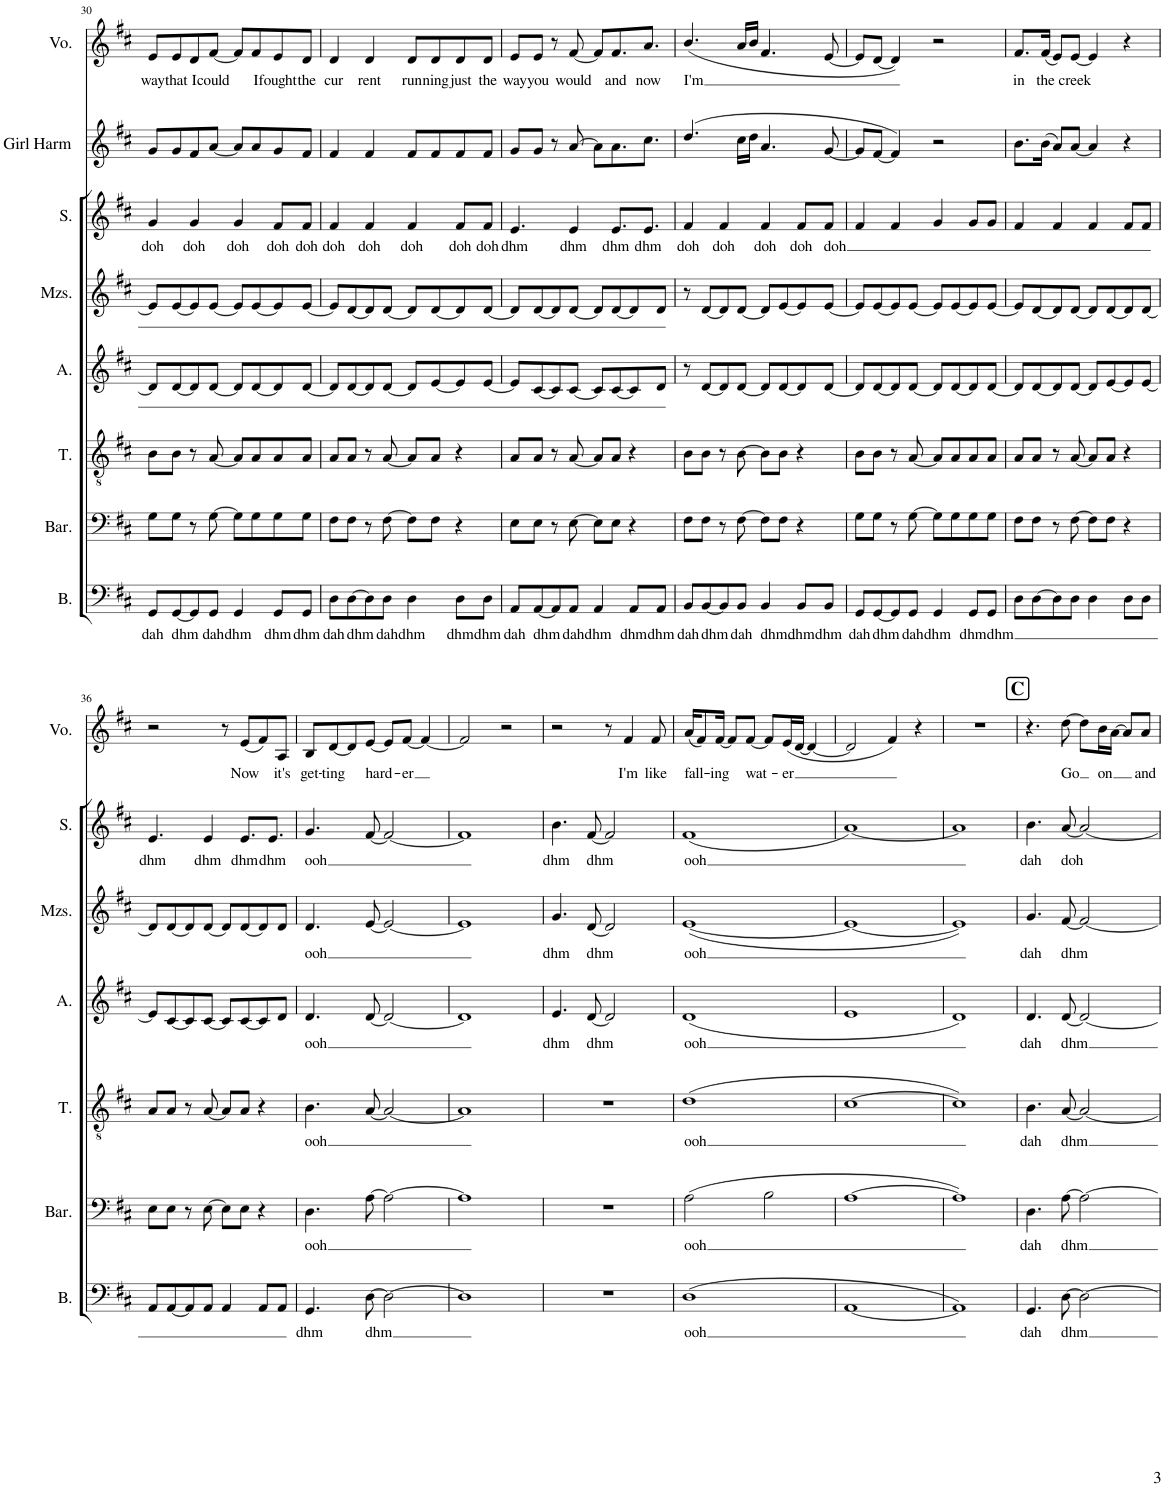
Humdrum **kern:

**kern	**text	**kern	**text	**kern	**text	**kern	**text	**kern	**text	**kern	**text	**kern	**kern	**text
*part8	*part8	*part7	*part7	*part6	*part6	*part5	*part5	*part4	*part4	*part3	*part3	*part2	*part1	*part1
*staff8	*staff8	*staff7	*staff7	*staff6	*staff6	*staff5	*staff5	*staff4	*staff4	*staff3	*staff3	*staff2	*staff1	*staff1
*I"Bass	*	*I"Baritone	*	*I"Tenor	*	*I"Alto	*	*I"Mezzo-soprano	*	*I"Soprano	*	*I"Harm 1	*I"Voice	*
*I'B.	*	*I'Bar.	*	*I'T.	*	*I'A.	*	*I'Mzs.	*	*I'S.	*	*	*I'Vo.	*
!!LO:PB:g=z
*clefF4	*	*clefF4	*	*clefGv2	*	*clefG2	*	*clefG2	*	*clefG2	*	*clefG2	*clefG2	*
*k[f#c#]	*	*k[f#c#]	*	*k[f#c#]	*	*k[f#c#]	*	*k[f#c#]	*	*k[f#c#]	*	*k[f#c#]	*k[f#c#]	*
*M4/4	*	*M4/4	*	*M4/4	*	*M4/4	*	*M4/4	*	*M4/4	*	*M4/4	*M4/4	*
=30	=30	=30	=30	=30	=30	=30	=30	=30	=30	=30	=30	=30	=30	=30
!	!LO:LY:b	!	!	!	!	!	!	!	!	!	!LO:LY:b	!	!	!LO:LY:b
8GG/L	dah	8G\L	.	8B\L	.	8d/L]	.	8e/L]	.	4g/	doh	8g/L	8e/L	way
!	!LO:LY:b	!	!	!	!	!	!	!	!	!	!	!	!	!LO:LY:b
[8GG/	dhm	8G\J	.	8B\J	.	[8d/	.	[8e/	.	.	.	8g/	8e/	that
!	!	!	!	!	!	!	!	!	!	!	!LO:LY:b	!	!	!LO:LY:b
8GG/]	.	8r	.	8r	.	8d/]	.	8e/]	.	4g/	doh	8f#/	8d/	I
!	!LO:LY:b	!	!	!	!	!	!	!	!	!	!	!	!	!LO:LY:b
8GG/J	dah	[8G\	.	[8A/	.	[8d/J	.	[8e/J	.	.	.	[8a/J	[8f#/J	could
!	!LO:LY:b	!	!	!	!	!	!	!	!	!	!LO:LY:b	!	!	!
4GG/	dhm	8G\L]	.	8A/L]	.	8d/L]	.	8e/L]	.	4g/	doh	8a/L]	8f#/L]	.
!	!	!	!	!	!	!	!	!	!	!	!	!	!	!LO:LY:b
.	.	8G\	.	8A/	.	[8d/	.	[8e/	.	.	.	8a/	8f#/	I
!	!LO:LY:b	!	!	!	!	!	!	!	!	!	!LO:LY:b	!	!	!LO:LY:b
8GG/L	dhm	8G\	.	8A/	.	8d/]	.	8e/]	.	8f#/L	doh	8g/	8e/	fought
!	!LO:LY:b	!	!	!	!	!	!	!	!	!	!LO:LY:b	!	!	!LO:LY:b
8GG/J	dhm	8G\J	.	8A/J	.	[8d/J	.	[8e/J	.	8f#/J	doh	8f#/J	8d/J	the
=31	=31	=31	=31	=31	=31	=31	=31	=31	=31	=31	=31	=31	=31	=31
!	!LO:LY:b	!	!	!	!	!	!	!	!	!	!LO:LY:b	!	!	!LO:LY:b
8D\L	dah	8F#\L	.	8A/L	.	8d/L]	.	8e/L]	.	4f#/	doh	4f#/	4d/	cur
!	!LO:LY:b	!	!	!	!	!	!	!	!	!	!	!	!	!
[8D\	dhm	8F#\J	.	8A/J	.	[8d/	.	[8d/	.	.	.	.	.	.
!	!	!	!	!	!	!	!	!	!	!	!LO:LY:b	!	!	!LO:LY:b
8D\]	.	8r	.	8r	.	8d/]	.	8d/]	.	4f#/	doh	4f#/	4d/	rent
!	!LO:LY:b	!	!	!	!	!	!	!	!	!	!	!	!	!
8D\J	dah	[8F#\	.	[8A/	.	[8d/J	.	[8d/J	.	.	.	.	.	.
!	!LO:LY:b	!	!	!	!	!	!	!	!	!	!LO:LY:b	!	!	!LO:LY:b
4D\	dhm	8F#\L]	.	8A/L]	.	8d/L]	.	8d/L]	.	4f#/	doh	8f#/L	8d/L	run
!	!	!	!	!	!	!	!	!	!	!	!	!	!	!LO:LY:b
.	.	8F#\J	.	8A/J	.	[8e/	.	[8d/	.	.	.	8f#/	8d/	ning
!	!LO:LY:b	!	!	!	!	!	!	!	!	!	!LO:LY:b	!	!	!LO:LY:b
8D\L	dhm	4r	.	4r	.	8e/]	.	8d/]	.	8f#/L	doh	8f#/	8d/	just
!	!LO:LY:b	!	!	!	!	!	!	!	!	!	!LO:LY:b	!	!	!LO:LY:b
8D\J	dhm	.	.	.	.	[8e/J	.	[8d/J	.	8f#/J	doh	8f#/J	8d/J	the
=32	=32	=32	=32	=32	=32	=32	=32	=32	=32	=32	=32	=32	=32	=32
!	!LO:LY:b	!	!	!	!	!	!	!	!	!	!LO:LY:b	!	!	!LO:LY:b
8AA/L	dah	8E\L	.	8A/L	.	8e/L]	.	8d/L]	.	4.e/	dhm	8g/L	8e/L	way
!	!LO:LY:b	!	!	!	!	!	!	!	!	!	!	!	!	!LO:LY:b
[8AA/	dhm	8E\J	.	8A/J	.	[8c#/	.	[8d/	.	.	.	8g/J	8e/J	you
8AA/]	.	8r	.	8r	.	8c#/]	.	8d/]	.	.	.	8r	8r	.
!	!LO:LY:b	!	!	!	!	!	!	!	!	!	!LO:LY:b	!	!	!LO:LY:b
8AA/J	dah	[8E\	.	[8A/	.	[8c#/J	.	[8d/J	.	4e/	dhm	[8a/	[8f#/	would
!	!LO:LY:b	!	!	!	!	!	!	!	!	!	!	!	!	!
4AA/	dhm	8E\L]	.	8A/L]	.	8c#/L]	.	8d/L]	.	.	.	8a\L]	8f#/L]	.
!	!	!	!	!	!	!	!	!	!	!	!LO:LY:b	!	!	!LO:LY:b
.	.	8E\J	.	8A/J	.	[8c#/	.	[8d/	.	8.e/L	dhm	8.a\	8.f#/	and
!	!LO:LY:b	!	!	!	!	!	!	!	!	!	!	!	!	!
8AA/L	dhm	4r	.	4r	.	8c#/]	.	8d/]	.	.	.	.	.	.
!	!	!	!	!	!	!	!	!	!	!	!LO:LY:b	!	!	!LO:LY:b
.	.	.	.	.	.	.	.	.	.	8.e/J	dhm	8.cc#\J	8.a/J	now
!	!LO:LY:b	!	!	!	!	!	!	!	!	!	!	!	!	!
8AA/J	dhm	.	.	.	.	8d/J	.	8d/J	.	.	.	.	.	.
=33	=33	=33	=33	=33	=33	=33	=33	=33	=33	=33	=33	=33	=33	=33
!	!LO:LY:b	!	!	!	!	!	!	!	!	!	!LO:LY:b	!	!	!LO:LY:b
8BB/L	dah	8F#\L	.	8B\L	.	8r	.	8r	.	4f#/	doh	(4.dd/	(4.b/	I'm
!	!LO:LY:b	!	!	!	!	!	!	!	!	!	!	!	!	!
[8BB/	dhm	8F#\J	.	8B\J	.	[8d/L	.	[8d/L	.	.	.	.	.	.
!	!	!	!	!	!	!	!	!	!	!	!LO:LY:b	!	!	!
8BB/]	.	8r	.	8r	.	8d/]	.	8d/]	.	4f#/	doh	.	.	.
!	!LO:LY:b	!	!	!	!	!	!	!	!	!	!	!	!	!
8BB/J	dah	[8F#\	.	[8B\	.	[8d/J	.	[8d/J	.	.	.	16cc#\LL	16a/LL	.
.	.	.	.	.	.	.	.	.	.	.	.	16dd\JJ	16b/JJ	.
!	!LO:LY:b	!	!	!	!	!	!	!	!	!	!LO:LY:b	!	!	!
4BB/	dhm	8F#\L]	.	8B\L]	.	8d/L]	.	8d/L]	.	4f#/	doh	4.a/	4.f#/	.
.	.	8F#\J	.	8B\J	.	[8d/	.	[8e/	.	.	.	.	.	.
!	!LO:LY:b	!	!	!	!	!	!	!	!	!	!LO:LY:b	!	!	!
8BB/L	dhm	4r	.	4r	.	8d/]	.	8e/]	.	8f#/L	doh	.	.	.
!	!LO:LY:b	!	!	!	!	!	!	!	!	!	!LO:LY:b	!	!	!
8BB/J	dhm	.	.	.	.	[8d/J	.	[8e/J	.	8f#/J	doh	[8g/	[8e/	.
=34	=34	=34	=34	=34	=34	=34	=34	=34	=34	=34	=34	=34	=34	=34
!	!LO:LY:b	!	!	!	!	!	!	!	!	!	!	!	!	!
8GG/L	dah	8G\L	.	8B\L	.	8d/L]	.	8e/L]	.	4f#/	.	8g/L]	8e/L]	.
!	!LO:LY:b	!	!	!	!	!	!	!	!	!	!	!	!	!
[8GG/	dhm	8G\J	.	8B\J	.	[8d/	.	[8e/	.	.	.	[8f#/J	[8d/J	.
8GG/]	.	8r	.	8r	.	8d/]	.	8e/]	.	4f#/	.	4f#/])	4d/])	.
!	!LO:LY:b	!	!	!	!	!	!	!	!	!	!	!	!	!
8GG/J	dah	[8G\	.	[8A/	.	[8d/J	.	[8e/J	.	.	.	.	.	.
!	!LO:LY:b	!	!	!	!	!	!	!	!	!	!	!	!	!
4GG/	dhm	8G\L]	.	8A/L]	.	8d/L]	.	8e/L]	.	4g/	.	2r	2r	.
.	.	8G\	.	8A/	.	[8d/	.	[8e/	.	.	.	.	.	.
!	!LO:LY:b	!	!	!	!	!	!	!	!	!	!	!	!	!
8GG/L	dhm	8G\	.	8A/	.	8d/]	.	8e/]	.	8g/L	.	.	.	.
!	!LO:LY:b	!	!	!	!	!	!	!	!	!	!	!	!	!
8GG/J	dhm	8G\J	.	8A/J	.	[8d/J	.	[8e/J	.	8g/J	.	.	.	.
=35	=35	=35	=35	=35	=35	=35	=35	=35	=35	=35	=35	=35	=35	=35
!	!	!	!	!	!	!	!	!	!	!	!	!	!	!LO:LY:b
8D\L	.	8F#\L	.	8A/L	.	8d/L]	.	8e/L]	.	4f#/	.	8.b\L	8.f#/L	in
[8D\	.	8F#\J	.	8A/J	.	[8d/	.	[8d/	.	.	.	.	.	.
!	!	!	!	!	!	!	!	!	!	!	!	!	!	!LO:LY:b
.	.	.	.	.	.	.	.	.	.	.	.	(16b\Jk	(16f#/Jk	the
8D\]	.	8r	.	8r	.	8d/]	.	8d/]	.	4f#/	.	8a/L)	8e/L)	.
!	!	!	!	!	!	!	!	!	!	!	!	!	!	!LO:LY:b
8D\J	.	[8F#\	.	[8A/	.	[8d/J	.	[8d/J	.	.	.	[8a/J	[8e/J	creek
4D\	.	8F#\L]	.	8A/L]	.	8d/L]	.	8d/L]	.	4f#/	.	4a/]	4e/]	.
.	.	8F#\J	.	8A/J	.	[8e/	.	[8d/	.	.	.	.	.	.
8D\L	.	4r	.	4r	.	8e/]	.	8d/]	.	8f#/L	.	4r	4r	.
8D\J	.	.	.	.	.	[8e/J	.	[8d/J	.	8f#/J	.	.	.	.
!!LO:LB:g=z
=36	=36	=36	=36	=36	=36	=36	=36	=36	=36	=36	=36	=36	=36	=36
!	!	!	!	!	!	!	!	!	!	!	!LO:LY:b	!	!	!
8AA/L	.	8E\L	.	8A/L	.	8e/L]	.	8d/L]	.	4.e/	dhm	1r	2r	.
[8AA/	.	8E\J	.	8A/J	.	[8c#/	.	[8d/	.	.	.	.	.	.
8AA/]	.	8r	.	8r	.	8c#/]	.	8d/]	.	.	.	.	.	.
!	!	!	!	!	!	!	!	!	!	!	!LO:LY:b	!	!	!
8AA/J	.	[8E\	.	[8A/	.	[8c#/J	.	[8d/J	.	4e/	dhm	.	.	.
4AA/	.	8E\L]	.	8A/L]	.	8c#/L]	.	8d/L]	.	.	.	.	8r	.
!	!	!	!	!	!	!	!	!	!	!	!LO:LY:b	!	!	!LO:LY:b
.	.	8E\J	.	8A/J	.	[8c#/	.	[8d/	.	8.e/L	dhm	.	(8e/L	Now
8AA/L	.	4r	.	4r	.	8c#/]	.	8d/]	.	.	.	.	8f#/)	.
!	!	!	!	!	!	!	!	!	!	!	!LO:LY:b	!	!	!
.	.	.	.	.	.	.	.	.	.	8.e/J	dhm	.	.	.
!	!	!	!	!	!	!	!	!	!	!	!	!	!	!LO:LY:b
8AA/J	.	.	.	.	.	8d/J	.	8d/J	.	.	.	.	8A/J	it's
=37	=37	=37	=37	=37	=37	=37	=37	=37	=37	=37	=37	=37	=37	=37
!	!LO:LY:b	!	!LO:LY:b	!	!LO:LY:b	!	!LO:LY:b	!	!LO:LY:b	!	!LO:LY:b	!	!	!LO:LY:b
4.GG/	dhm	4.D\	ooh	4.B\	ooh	4.d/	ooh	4.d/	ooh	4.g/	ooh	1r	8B/L	get-
!	!	!	!	!	!	!	!	!	!	!	!	!	!	!LO:LY:b
.	.	.	.	.	.	.	.	.	.	.	.	.	[8d/	-ting
.	.	.	.	.	.	.	.	.	.	.	.	.	8d/]	.
!	!LO:LY:b	!	!	!	!	!	!	!	!	!	!	!	!	!LO:LY:b
[8D\	dhm	[8A\	.	[8A/	.	[8d/	.	[8e/	.	[8f#/	.	.	[8e/J	hard-
2D\_	.	2A\_	.	2A/_	.	2d/_	.	2e/_	.	2f#/_	.	.	8e/L]	.
!	!	!	!	!	!	!	!	!	!	!	!	!	!	!LO:LY:b
.	.	.	.	.	.	.	.	.	.	.	.	.	[8f#/J	-er
.	.	.	.	.	.	.	.	.	.	.	.	.	4f#/_	.
=38	=38	=38	=38	=38	=38	=38	=38	=38	=38	=38	=38	=38	=38	=38
1D]	.	1A]	.	1A]	.	1d]	.	1e]	.	1f#]	.	1r	2f#/]	.
.	.	.	.	.	.	.	.	.	.	.	.	.	2r	.
=39	=39	=39	=39	=39	=39	=39	=39	=39	=39	=39	=39	=39	=39	=39
!	!	!	!	!	!	!	!LO:LY:b	!	!LO:LY:b	!	!LO:LY:b	!	!	!
1r	.	1r	.	1r	.	4.e/	dhm	4.g/	dhm	4.b\	dhm	1r	2r	.
!	!	!	!	!	!	!	!LO:LY:b	!	!LO:LY:b	!	!LO:LY:b	!	!	!
.	.	.	.	.	.	[8d/	dhm	[8d/	dhm	[8f#/	dhm	.	.	.
.	.	.	.	.	.	2d/]	.	2d/]	.	2f#/]	.	.	8r	.
!	!	!	!	!	!	!	!	!	!	!	!	!	!	!LO:LY:b
.	.	.	.	.	.	.	.	.	.	.	.	.	4f#/	I'm
!	!	!	!	!	!	!	!	!	!	!	!	!	!	!LO:LY:b
.	.	.	.	.	.	.	.	.	.	.	.	.	8f#/	like
=40	=40	=40	=40	=40	=40	=40	=40	=40	=40	=40	=40	=40	=40	=40
!	!LO:LY:b	!	!LO:LY:b	!	!LO:LY:b	!	!LO:LY:b	!	!LO:LY:b	!	!LO:LY:b	!	!	!LO:LY:b
(1D	ooh	(2A\	ooh	(1d	ooh	(1d	ooh	([1e	ooh	(1f#	ooh	1r	(16a/KL	fall-
.	.	.	.	.	.	.	.	.	.	.	.	.	8f#/)	.
!	!	!	!	!	!	!	!	!	!	!	!	!	!	!LO:LY:b
.	.	.	.	.	.	.	.	.	.	.	.	.	[16f#/Jk	-ing
.	.	.	.	.	.	.	.	.	.	.	.	.	8f#/L]	.
!	!	!	!	!	!	!	!	!	!	!	!	!	!	!LO:LY:b
.	.	.	.	.	.	.	.	.	.	.	.	.	[8f#/J	wat-
.	.	2B\	.	.	.	.	.	.	.	.	.	.	8f#/L]	.
!	!	!	!	!	!	!	!	!	!	!	!	!	!	!LO:LY:b
.	.	.	.	.	.	.	.	.	.	.	.	.	(16e/L	-er
.	.	.	.	.	.	.	.	.	.	.	.	.	[16d/JJ	.
.	.	.	.	.	.	.	.	.	.	.	.	.	4d/_	.
=41	=41	=41	=41	=41	=41	=41	=41	=41	=41	=41	=41	=41	=41	=41
[1AA	.	[1A	.	[1c#	.	1e	.	1e_	.	[1a)	.	1r	2d/]	.
.	.	.	.	.	.	.	.	.	.	.	.	.	4f#/)	.
.	.	.	.	.	.	.	.	.	.	.	.	.	4r	.
=42	=42	=42	=42	=42	=42	=42	=42	=42	=42	=42	=42	=42	=42	=42
1AA])	.	1A])	.	1c#])	.	1d)	.	1e])	.	1a]	.	1r	1r	.
!!LO:REH:place=s1:a:B:cj:fs=14:t=C
=43	=43	=43	=43	=43	=43	=43	=43	=43	=43	=43	=43	=43	=43	=43
!	!LO:LY:b	!	!LO:LY:b	!	!LO:LY:b	!	!LO:LY:b	!	!LO:LY:b	!	!LO:LY:b	!	!	!
4.GG/	dah	4.D\	dah	4.B\	dah	4.d/	dah	4.g/	dah	4.b\	dah	1r	4.r	.
!	!LO:LY:b	!	!LO:LY:b	!	!LO:LY:b	!	!LO:LY:b	!	!LO:LY:b	!	!LO:LY:b	!	!	!LO:LY:b
[8D\	dhm	[8A\	dhm	[8A/	dhm	[8d/	dhm	[8f#/	dhm	[8a/	doh	.	[8dd\	Go
2D\_	.	2A\_	.	2A/_	.	2d/_	.	2f#/_	.	2a/_	.	.	8dd\L]	.
!	!	!	!	!	!	!	!	!	!	!	!	!	!	!LO:LY:b
.	.	.	.	.	.	.	.	.	.	.	.	.	16b\L	on
.	.	.	.	.	.	.	.	.	.	.	.	.	[16a\JJ	.
.	.	.	.	.	.	.	.	.	.	.	.	.	8a/L]	.
!	!	!	!	!	!	!	!	!	!	!	!	!	!	!LO:LY:b
.	.	.	.	.	.	.	.	.	.	.	.	.	8a/J	and
=	=	=	=	=	=	=	=	=	=	=	=	=	=	=
*-	*-	*-	*-	*-	*-	*-	*-	*-	*-	*-	*-	*-	*-	*-
